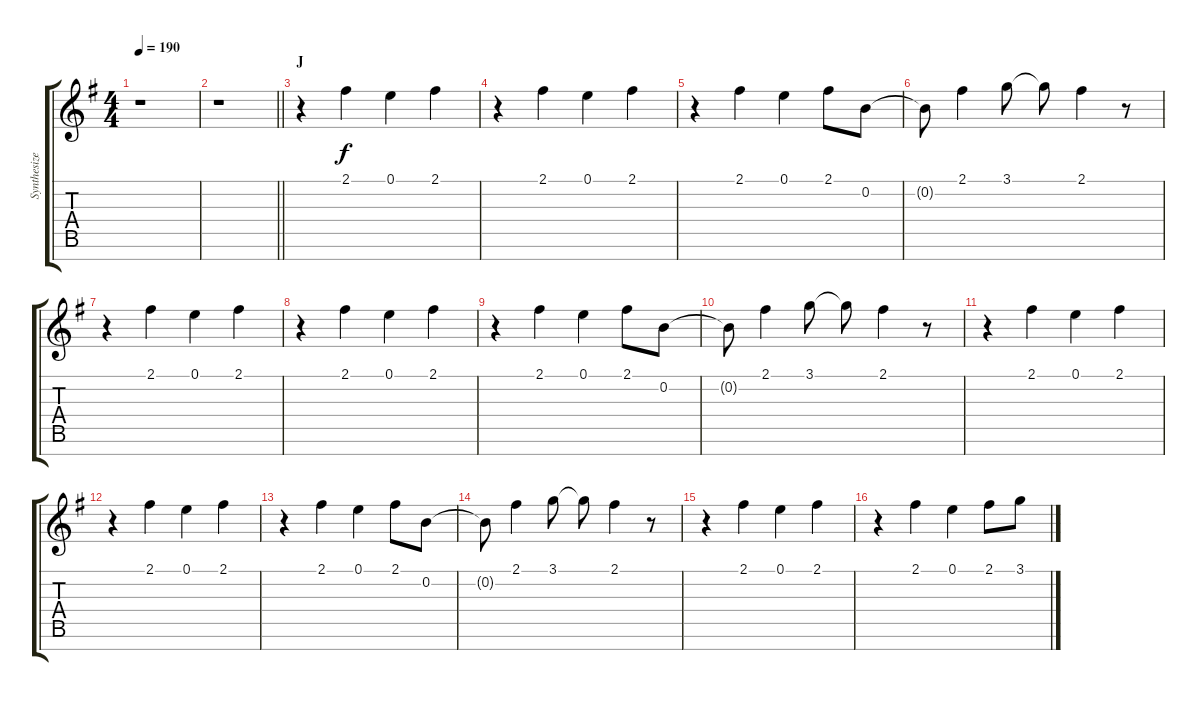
\track ("Synthesizer" "Synthesize") {instrument fx5brightness}
\staff {score tabs}
\tuning (E5 B4 G4 D4 A3 E3 B2) {hide}
\ts (4 4)
\tempo 190
\clef g2
\ks g
r.1{dy f} |
\barLineRight lightlight
r.1 |
\section ("" "J")
r.4 2.1.4 0.1.4 2.1.4 |
r.4 2.1.4 0.1.4 2.1.4 |
r.4 2.1.4 0.1.4 2.1.8 0.2.8 |
0.2{t}.8 2.1.4 3.1.8 3.1{t}.8 2.1.4 r.8 |
r.4 2.1.4 0.1.4 2.1.4 |
r.4 2.1.4 0.1.4 2.1.4 |
r.4 2.1.4 0.1.4 2.1.8 0.2.8 |
0.2{t}.8 2.1.4 3.1.8 3.1{t}.8 2.1.4 r.8 |
r.4 2.1.4 0.1.4 2.1.4 |
r.4 2.1.4 0.1.4 2.1.4 |
r.4 2.1.4 0.1.4 2.1.8 0.2.8 |
0.2{t}.8 2.1.4 3.1.8 3.1{t}.8 2.1.4 r.8 |
r.4 2.1.4 0.1.4 2.1.4 |
r.4 2.1.4 0.1.4 2.1.8 3.1.8
